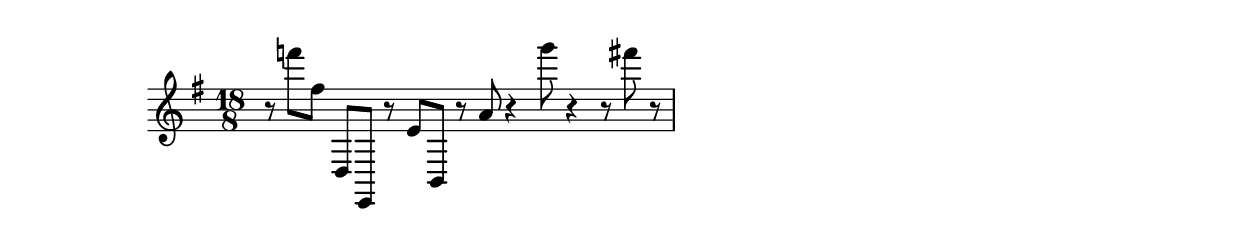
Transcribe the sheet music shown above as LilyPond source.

\version "2.24.3"
\score {{   \time 18/8 \key g,,,, \major r8 <f'''[]>8 <fis''[]>8 <d[]>8 <e,[]>8 r8 <e'[]>8 <b,[]>8 r8 <a'[]>8 r4 <g'''[]>8 r4 r8 <fis'''[]>8 r8
        }
 \layout {} 
 \midi {} 
 }